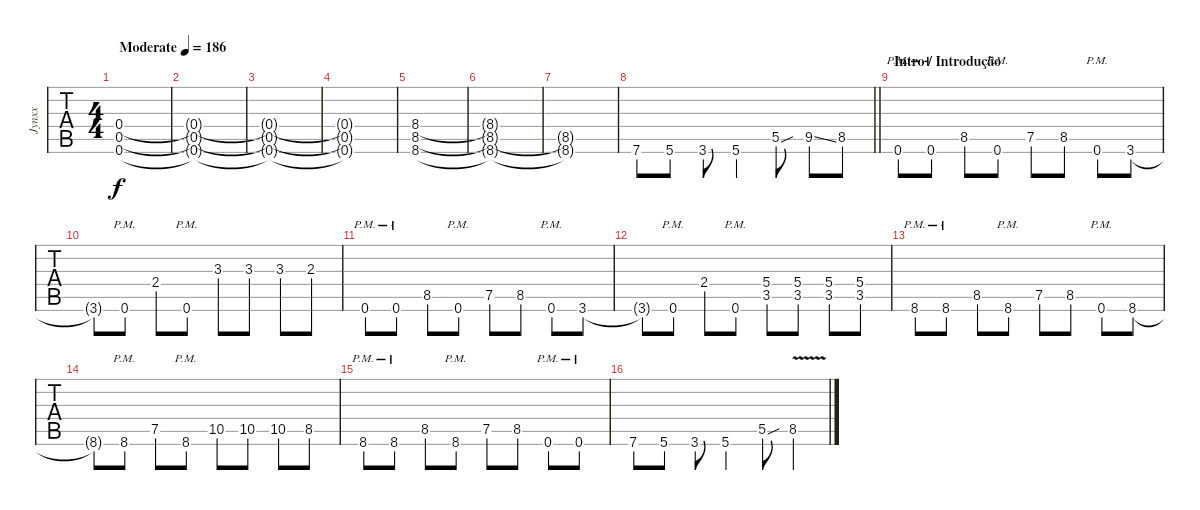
\track ("Jynxx" "Jynxx") {instrument distortionguitar}
\staff {tabs}
\tuning (Eb4 Bb3 Gb3 Db3 Ab2 Db2) {hide}
\ts (4 4)
\tempo (186 "Moderate")
\clef g2
\ks c
(0.4 0.5 0.6).1{dy f instrument distortionguitar} |
(0.4{t} 0.5{t} 0.6{t}).1 |
(0.4{t} 0.5{t} 0.6{t}).1 |
(0.4{t} 0.5{t} 0.6{t}).1 |
(8.4 8.5 8.6).1 |
(8.4{t} 8.5{t} 8.6{t}).1 |
(8.5{t} 8.6{t}).1 |
\barLineRight lightlight
7.6.8 5.6.8 3.6.8 5.6.4 5.5{sou}.8 9.5{ss}.8 8.5.8 |
\section ("" "Intro / Introdução")
0.6{pm}.8 0.6{pm}.8 8.5.8 0.6{pm}.8 7.5.8 8.5.8 0.6{pm}.8 3.6.8 |
3.6{t}.8 0.6{pm}.8 2.4.8 0.6{pm}.8 3.3.8 3.3.8 3.3.8 2.3.8 |
0.6{pm}.8 0.6{pm}.8 8.5.8 0.6{pm}.8 7.5.8 8.5.8 0.6{pm}.8 3.6.8 |
3.6{t}.8 0.6{pm}.8 2.4.8 0.6{pm}.8 (5.4 3.5).8 (5.4 3.5).8 (5.4 3.5).8 (5.4 3.5).8 |
8.6{pm}.8 8.6{pm}.8 8.5.8 8.6{pm}.8 7.5.8 8.5.8 0.6{pm}.8 8.6.8 |
8.6{t}.8 8.6{pm}.8 7.5.8 8.6{pm}.8 10.5.8 10.5.8 10.5.8 8.5.8 |
8.6{pm}.8 8.6{pm}.8 8.5.8 8.6{pm}.8 7.5.8 8.5.8 0.6{pm}.8 0.6{pm}.8 |
7.6.8 5.6.8 3.6.8 5.6.4 5.5{sou}.8 8.5{v}.4
